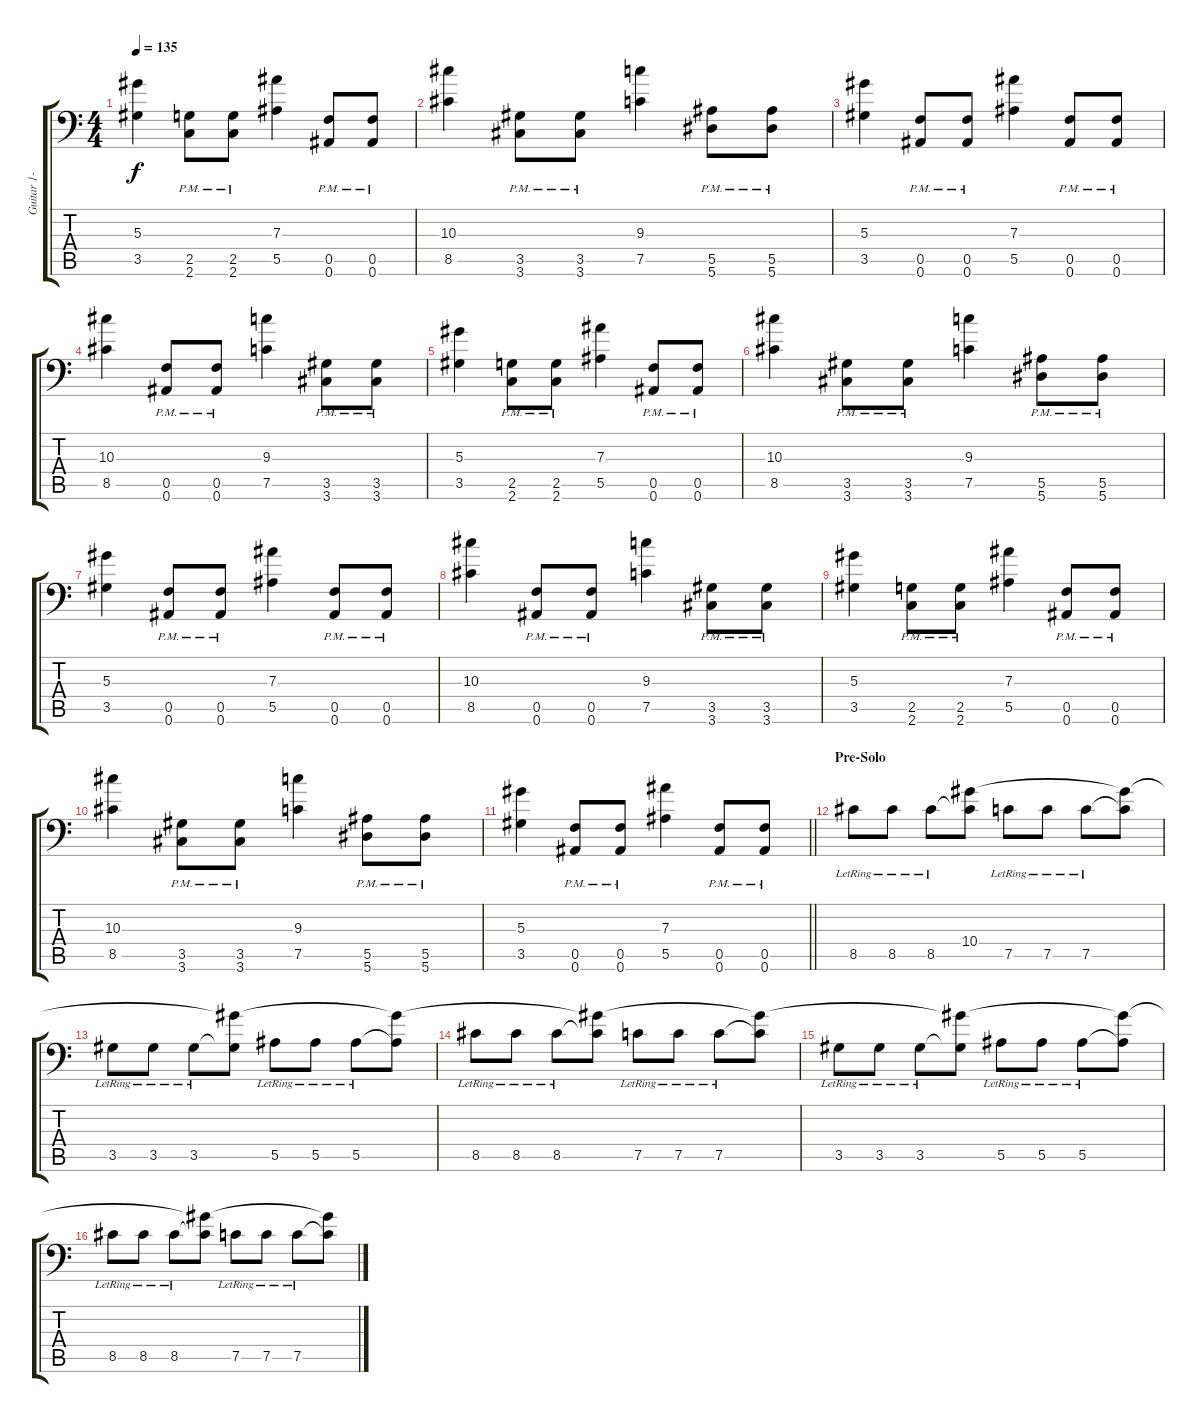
\track ("Guitar 1- Left Side" "Guitar 1- ") {instrument distortionguitar}
\staff {score tabs}
\tuning (C4 G3 Eb3 Bb2 F2 Bb1) {hide}
\ts (4 4)
\tempo 135
\clef f4
\ks c
(5.3 3.5).4{dy f} (2.5{pm} 2.6{pm}).8 (2.5{pm} 2.6{pm}).8 (7.3 5.5).4 (0.5{pm} 0.6{pm}).8 (0.5{pm} 0.6{pm}).8 |
(10.3 8.5).4 (3.5{pm} 3.6{pm}).8 (3.5{pm} 3.6{pm}).8 (9.3 7.5).4 (5.5{pm} 5.6{pm}).8 (5.5{pm} 5.6{pm}).8 |
(5.3 3.5).4 (0.5{pm} 0.6{pm}).8 (0.5{pm} 0.6{pm}).8 (7.3 5.5).4 (0.5{pm} 0.6{pm}).8 (0.5{pm} 0.6{pm}).8 |
(10.3 8.5).4 (0.5{pm} 0.6{pm}).8 (0.5{pm} 0.6{pm}).8 (9.3 7.5).4 (3.5{pm} 3.6{pm}).8 (3.5{pm} 3.6{pm}).8 |
(5.3 3.5).4 (2.5{pm} 2.6{pm}).8 (2.5{pm} 2.6{pm}).8 (7.3 5.5).4 (0.5{pm} 0.6{pm}).8 (0.5{pm} 0.6{pm}).8 |
(10.3 8.5).4 (3.5{pm} 3.6{pm}).8 (3.5{pm} 3.6{pm}).8 (9.3 7.5).4 (5.5{pm} 5.6{pm}).8 (5.5{pm} 5.6{pm}).8 |
(5.3 3.5).4 (0.5{pm} 0.6{pm}).8 (0.5{pm} 0.6{pm}).8 (7.3 5.5).4 (0.5{pm} 0.6{pm}).8 (0.5{pm} 0.6{pm}).8 |
(10.3 8.5).4 (0.5{pm} 0.6{pm}).8 (0.5{pm} 0.6{pm}).8 (9.3 7.5).4 (3.5{pm} 3.6{pm}).8 (3.5{pm} 3.6{pm}).8 |
(5.3 3.5).4 (2.5{pm} 2.6{pm}).8 (2.5{pm} 2.6{pm}).8 (7.3 5.5).4 (0.5{pm} 0.6{pm}).8 (0.5{pm} 0.6{pm}).8 |
(10.3 8.5).4 (3.5{pm} 3.6{pm}).8 (3.5{pm} 3.6{pm}).8 (9.3 7.5).4 (5.5{pm} 5.6{pm}).8 (5.5{pm} 5.6{pm}).8 |
\barLineRight lightlight
(5.3 3.5).4 (0.5{pm} 0.6{pm}).8 (0.5{pm} 0.6{pm}).8 (7.3 5.5).4 (0.5{pm} 0.6{pm}).8 (0.5{pm} 0.6{pm}).8 |
\section ("" "Pre-Solo")
8.5{lr}.8 8.5{lr}.8 8.5{lr}.8 (10.4 8.5{t}).8 7.5{lr}.8 7.5{lr}.8 7.5{lr}.8 (10.4{t} 7.5{t}).8 |
3.5{lr}.8 3.5{lr}.8 3.5{lr}.8 (10.4{t} 3.5{t}).8 5.5{lr}.8 5.5{lr}.8 5.5{lr}.8 (10.4{t} 5.5{t}).8 |
8.5{lr}.8 8.5{lr}.8 8.5{lr}.8 (10.4{t} 8.5{t}).8 7.5{lr}.8 7.5{lr}.8 7.5{lr}.8 (10.4{t} 7.5{t}).8 |
3.5{lr}.8 3.5{lr}.8 3.5{lr}.8 (10.4{t} 3.5{t}).8 5.5{lr}.8 5.5{lr}.8 5.5{lr}.8 (10.4{t} 5.5{t}).8 |
8.5{lr}.8 8.5{lr}.8 8.5{lr}.8 (10.4{t} 8.5{t}).8 7.5{lr}.8 7.5{lr}.8 7.5{lr}.8 (10.4{t} 7.5{t}).8
